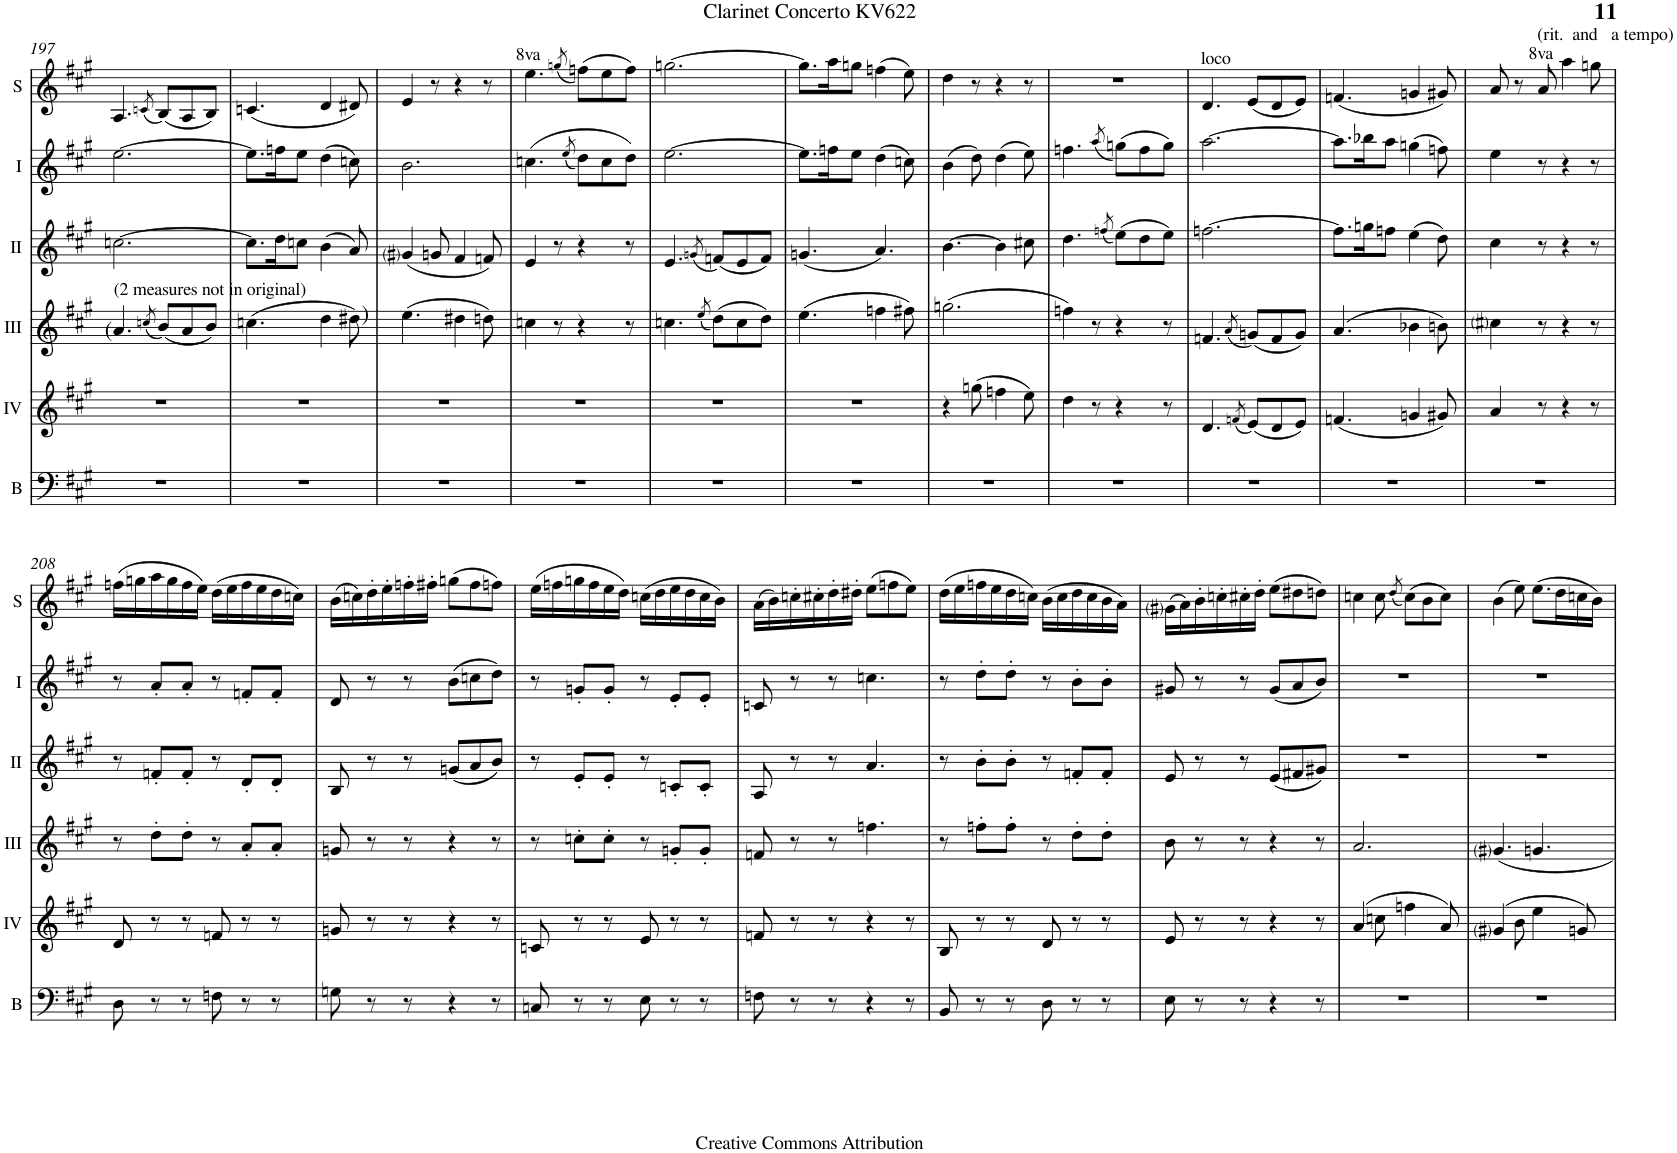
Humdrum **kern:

**kern	**kern	**kern	**kern	**kern	**kern
*part6	*part5	*part4	*part3	*part2	*part1
*staff6	*staff5	*staff4	*staff3	*staff2	*staff1
*I"Bass	*I"Acc. 4	*I"Acc. 3	*I"Acc. 2	*I"Acc. 1	*I"Solo bayan
*I'B	*	*	*	*	*I'S
!!LO:PB:g=z
*clefF4	*clefG2	*clefG2	*clefG2	*clefG2	*clefG2
*Trd7c12	*Trd7c12	*Trd7c12	*	*	*
*k[f#c#g#]	*k[f#c#g#]	*k[f#c#g#]	*k[f#c#g#]	*k[f#c#g#]	*k[f#c#g#]
*M6/8	*M6/8	*M6/8	*M6/8	*M6/8	*M6/8
=197	=197	=197	=197	=197	=197
!	!	!LO:TX:a:t=(	!	!	!
!	!	!LO:TX:a:t=(2 measures not in original)	!	!	!
2.r	2.r	4.a/	[2.ccn\	[2.ee\	4.AA/
.	.	(8qccn/	.	.	(8qCn/
.	.	(8b/L)	.	.	(8BB/L)
.	.	8a/	.	.	8AA/
.	.	8b/J)	.	.	8BB/J)
=198	=198	=198	=198	=198	=198
*	*	*^	*	*	*
2.r	2.r	(4.ccn\	2ryy	8.cc\L]	8.ee\L]	(4.Cn/
.	.	.	.	16dd\K	16ffn\K	.
.	.	.	.	8ccn\J	8ee\J	.
.	.	4dd\	.	(4b\	(4dd\	4D/
.	.	.	8.ryy	.	.	.
.	.	8dd#X\)	.	8a/)	8ccn\)	8D#X/)
!	!	!	!LO:TX:a:t=)	!	!	!
.	.	.	16ryy	.	.	.
*	*	*v	*v	*	*	*
=199	=199	=199	=199	=199	=199
2.r	2.r	(4.ee\	(4g#i/	2.b\	4E/
.	.	.	8gn/	.	8r
.	.	4dd#X\	4f#/	.	4r
.	.	8ddn\)	8fn/)	.	8r
=200	=200	=200	=200	=200	=200
!	!	!	!	!	!LO:TX:a:t=8va
2.r	2.r	4ccn\	4e/	(4.ccn\	4.ee\
.	.	8r	8r	.	.
.	.	.	.	(8qee/	(8qggn/
.	.	4r	4r	8dd\L)	(8ffn\L)
.	.	.	.	8cc\	8ee\
.	.	8r	8r	8dd\J)	8ff\J)
=201	=201	=201	=201	=201	=201
2.r	2.r	4.ccn\	4.e/	[2.ee\	[2.ggn\
.	.	(8qee/	(8qgn/	.	.
.	.	(8dd\L)	(8fn/L)	.	.
.	.	8cc\	8e/	.	.
.	.	8dd\J)	8f/J)	.	.
=202	=202	=202	=202	=202	=202
2.r	2.r	(4.ee\	(4.gn/	8.ee\L]	8.gg\L]
.	.	.	.	16ffn\K	16aa\K
.	.	.	.	8ee\J	8ggn\J
.	.	4ffn\	4.a/)	(4dd\	(4ffn\
.	.	8ff#X\)	.	8ccn\)	8ee\)
=203	=203	=203	=203	=203	=203
2.r	4r	(2.ggn\	[4.b\	(4b\	4dd\
.	(8ggn\	.	.	8dd\)	8r
.	4ffn\	.	4b\]	(4dd\	4r
.	8ee\)	.	8cc#X\	8ee\)	8r
=204	=204	=204	=204	=204	=204
2.r	4dd\	4ffn\)	4.dd\	4.ffn\	2.r
.	8r	8r	.	.	.
.	.	.	(8qffn/	(8qaa/	.
.	4r	4r	(8ee\L)	(8ggn\L)	.
.	.	.	8dd\	8ff\	.
.	8r	8r	8ee\J)	8gg\J)	.
=205	=205	=205	=205	=205	=205
!	!	!	!	!	!LO:TX:a:t=loco
2.r	4.d/	4.fn/	[2.ffn\	[2.aa\	4.D/
.	(8qfn/	(8qa/	.	.	.
.	(8e/L)	(8gn/L)	.	.	(8E/L
.	8d/	8f/	.	.	8D/
.	8e/J)	8g/J)	.	.	8E/J)
=206	=206	=206	=206	=206	=206
2.r	(4.fn/	(4.a/	8.ff\L]	8.aa\L]	(4.Fn/
.	.	.	16ggn\K	16bb-X\K	.
.	.	.	8ffn\J	8aa\J	.
.	4gn/	4b-X\	(4ee\	(4ggn\	4Gn/
.	8g#X/)	8bn\)	8dd\)	8ffn\)	8G#X/)
=207	=207	=207	=207	=207	=207
2.r	4a/	4cc#i\	4cc#\	4ee\	8A/
.	.	.	.	.	8r
!	!	!	!	!	!LO:TX:a:t=8va
!	!	!	!	!	!LO:TX:a:t=(rit.  and   a tempo)
.	8r	8r	8r	8r	8a/
.	4r	4r	4r	4r	4aa\
.	8r	8r	8r	8r	8ggn\
!!LO:LB:g=z
=208	=208	=208	=208	=208	=208
8D\	8d/	8r	8r	8r	(16ffn\LL
.	.	.	.	.	16ggn\
8r	8r	8dd'\L	8fn'/L	8a'/L	16aa\
.	.	.	.	.	16gg\
8r	8r	8dd'\J	8f'/J	8a'/J	16ff\
.	.	.	.	.	16ee\JJ)
8Fn\	8fn/	8r	8r	8r	(16dd\LL
.	.	.	.	.	16ee\
8r	8r	8a'/L	8d'/L	8fn'/L	16ff\
.	.	.	.	.	16ee\
8r	8r	8a'/J	8d'/J	8f'/J	16dd\
.	.	.	.	.	16ccn\JJ)
=209	=209	=209	=209	=209	=209
8Gn\	8gn/	8gn/	8B/	8d/	(16b\LL
.	.	.	.	.	16ccn\)
8r	8r	8r	8r	8r	16dd'\
.	.	.	.	.	16ee'\
8r	8r	8r	8r	8r	16ffn'\
.	.	.	.	.	16ff#X'\JJ
4r	4r	4r	(8gn/L	(8b\L	(8ggn\L
.	.	.	8a/	8ccn\	8ff#\
8r	8r	8r	8b/J)	8dd\J)	8ffn\J)
=210	=210	=210	=210	=210	=210
8Cn/	8cn/	8r	8r	8r	(16ee\LL
.	.	.	.	.	16ffn\
8r	8r	8ccn'\L	8e'/L	8gn'/L	16ggn\
.	.	.	.	.	16ff\
8r	8r	8cc'\J	8e'/J	8g'/J	16ee\
.	.	.	.	.	16dd\JJ)
8E\	8e/	8r	8r	8r	(16ccn\LL
.	.	.	.	.	16dd\
8r	8r	8gn'/L	8cn'/L	8e'/L	16ee\
.	.	.	.	.	16dd\
8r	8r	8g'/J	8c'/J	8e'/J	16cc\
.	.	.	.	.	16b\JJ)
=211	=211	=211	=211	=211	=211
8Fn\	8fn/	8fn/	8A/	8cn/	(16a\LL
.	.	.	.	.	16b\)
8r	8r	8r	8r	8r	16ccn'\
.	.	.	.	.	16cc#X'\
8r	8r	8r	8r	8r	16dd'\
.	.	.	.	.	16dd#X'\JJ
4r	4r	4.ffn\	4.a/	4.ccn\	(8ee\L
.	.	.	.	.	8ffn\
8r	8r	.	.	.	8ee\J)
=212	=212	=212	=212	=212	=212
8BB/	8B/	8r	8r	8r	(16dd\LL
.	.	.	.	.	16ee\
8r	8r	8ffn'\L	8b'\L	8dd'\L	16ffn\
.	.	.	.	.	16ee\
8r	8r	8ff'\J	8b'\J	8dd'\J	16dd\
.	.	.	.	.	16ccn\JJ)
8D\	8d/	8r	8r	8r	(16b\LL
.	.	.	.	.	16cc\
8r	8r	8dd'\L	8fn'/L	8b'\L	16dd\
.	.	.	.	.	16cc\
8r	8r	8dd'\J	8f'/J	8b'\J	16b\
.	.	.	.	.	16a\JJ)
=213	=213	=213	=213	=213	=213
8E\	8e/	8b\	8e/	8g#X/	(16g#i\LL
.	.	.	.	.	16a\)
8r	8r	8r	8r	8r	16b'\
.	.	.	.	.	16ccn'\
8r	8r	8r	8r	8r	16cc#X'\
.	.	.	.	.	16dd'\JJ
4r	4r	4r	(8e/L	(8g#/L	(8ee\L
.	.	.	8f#X/	8a/	8dd#X\
8r	8r	8r	8g#X/J)	8b/J)	8ddn\J)
=214	=214	=214	=214	=214	=214
2.r	(4a/	2.a/	2.r	2.r	4ccn\
.	8ccn\	.	.	.	8cc\
.	.	.	.	.	(8qdd/
.	4ffn\	.	.	.	(8cc\L)
.	.	.	.	.	8b\
.	8a/)	.	.	.	8cc\J)
=215	=215	=215	=215	=215	=215
2.r	(4g#i/	4.g#i/	2.r	2.r	(4b\
.	8b\	.	.	.	8ee\)
.	4ee\	4.gn/	.	.	(8.ee\L
.	.	.	.	.	16dd\L
.	8gn/)	.	.	.	16ccn\
.	.	.	.	.	16b\JJ)
=	=	=	=	=	=
*-	*-	*-	*-	*-	*-
